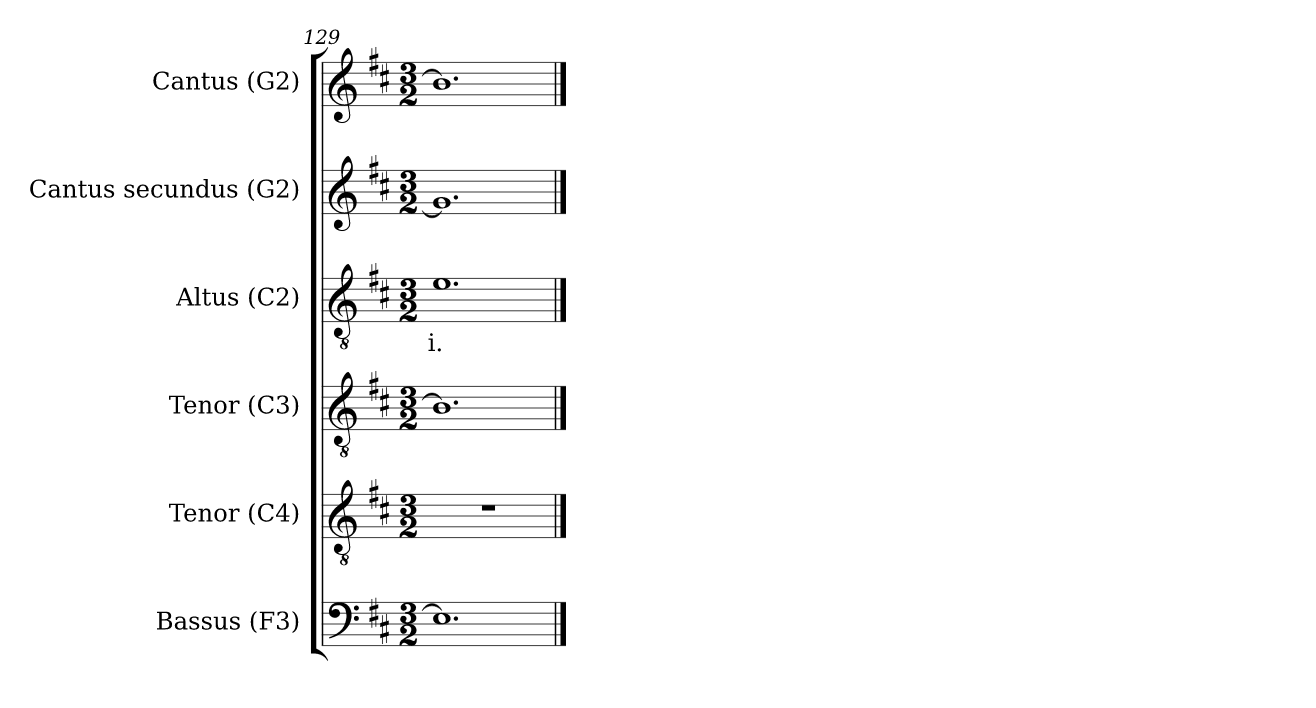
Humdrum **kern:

**kern	**kern	**kern	**kern	**text	**kern	**kern
*part6	*part5	*part4	*part3	*part3	*part2	*part1
*staff6	*staff5	*staff4	*staff3	*staff3	*staff2	*staff1
*I"Bassus (F3)	*I"Tenor (C4)	*I"Tenor (C3)	*I"Altus (C2)	*	*I"Cantus secundus (G2)	*I"Cantus (G2)
*clefF4	*clefGv2	*clefGv2	*clefGv2	*	*clefG2	*clefG2
*	*	*	*ITrd7c12	*	*	*
*k[f#c#]	*k[f#c#]	*k[f#c#]	*k[f#c#]	*	*k[f#c#]	*k[f#c#]
*D:	*D:	*D:	*D:	*	*D:	*D:
*M3/2	*M3/2	*M3/2	*M3/2	*	*M3/2	*M3/2
=129	=129	=129	=129	=129	=129	=129
!	!LO:N:vis=1	!	!	!	!	!
!	!	!	!	!LO:LY:b:color=#000000	!	!
1.Ei]	1.r	1.Bi]	1.Ei	-i.	1.gi]	1.bi]
==	==	==	==	==	==	==
*-	*-	*-	*-	*-	*-	*-
